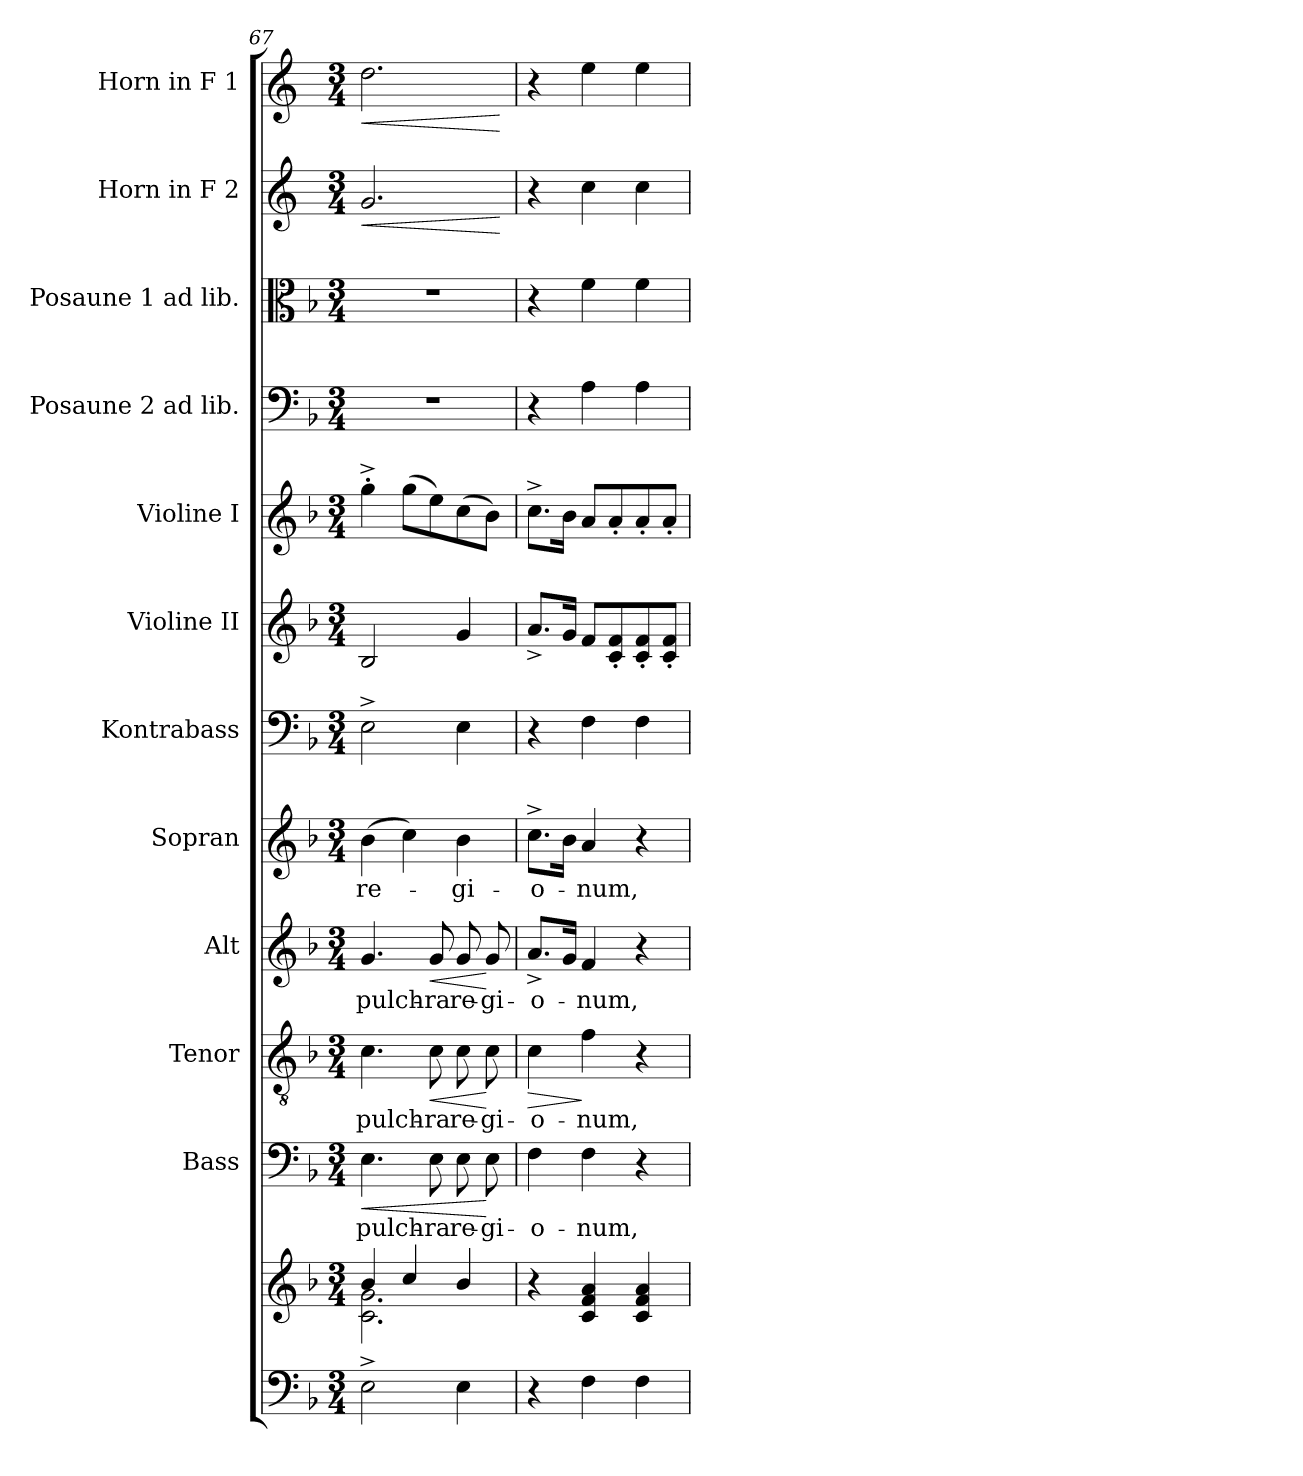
**kern	**kern	**dynam	**kern	**text	**dynam	**kern	**text	**dynam	**kern	**text	**dynam	**kern	**text	**kern	**dynam	**kern	**dynam	**kern	**dynam	**kern	**kern	**kern	**dynam	**kern	**dynam
*part12	*part12	*part12	*part11	*part11	*part11	*part10	*part10	*part10	*part9	*part9	*part9	*part8	*part8	*part7	*part7	*part6	*part6	*part5	*part5	*part4	*part3	*part2	*part2	*part1	*part1
*staff13	*staff12	*staff12/13	*staff11	*staff11	*staff11	*staff10	*staff10	*staff10	*staff9	*staff9	*staff9	*staff8	*staff8	*staff7	*staff7	*staff6	*staff6	*staff5	*staff5	*staff4	*staff3	*staff2	*staff2	*staff1	*staff1
*	*	*	*I"Bass	*	*	*I"Tenor	*	*	*I"Alt	*	*	*I"Sopran	*	*I"Kontrabass	*	*I"Violine II	*	*I"Violine I	*	*I"Posaune 2 ad lib.	*I"Posaune 1 ad lib.	*I"Horn in F 2	*	*I"Horn in F 1	*
*	*	*	*I'B.	*	*	*I'T.	*	*	*I'A.	*	*	*I'S.	*	*I'Kb.	*	*I'Vl. II	*	*I'Vl. I	*	*I'Pos. 2	*I'Pos. 1	*I'Hrn. F 2	*	*I'Hrn. F 1	*
*clefF4	*clefG2	*	*clefF4	*	*	*clefGv2	*	*	*clefG2	*	*	*clefG2	*	*clefF4	*	*clefG2	*	*clefG2	*	*clefF4	*clefC3	*clefG2	*	*clefG2	*
*	*	*	*	*	*	*	*	*	*	*	*	*	*	*ITrd7c12	*	*	*	*	*	*	*	*ITrd4c7	*	*ITrd4c7	*
*k[b-]	*k[b-]	*	*k[b-]	*	*	*k[b-]	*	*	*k[b-]	*	*	*k[b-]	*	*k[b-]	*	*k[b-]	*	*k[b-]	*	*k[b-]	*k[b-]	*k[b-]	*	*k[b-]	*
*F:	*F:	*	*F:	*	*	*F:	*	*	*F:	*	*	*F:	*	*F:	*	*F:	*	*F:	*	*F:	*F:	*F:	*	*F:	*
*M3/4	*M3/4	*	*M3/4	*	*	*M3/4	*	*	*M3/4	*	*	*M3/4	*	*M3/4	*	*M3/4	*	*M3/4	*	*M3/4	*M3/4	*M3/4	*	*M3/4	*
=67	=67	=67	=67	=67	=67	=67	=67	=67	=67	=67	=67	=67	=67	=67	=67	=67	=67	=67	=67	=67	=67	=67	=67	=67	=67
*	*^	*	*	*	*	*	*	*	*	*	*	*	*	*	*	*	*	*	*	*	*	*	*	*	*
!	!	!	!	!	!LO:LY:b	!LO:HP:b	!	!LO:LY:b	!	!	!LO:LY:b	!	!	!LO:LY:b	!	!	!	!	!	!	!	!	!	!LO:HP:b	!	!LO:HP:b
2E^>\	4b-/	2.c\ 2.g\	.	4.E\	-pulch-	<	4.c\	-pulch-	.	4.g/	-pulch-	.	(>4b-\	re-	2EE^>\	.	2B-/	.	4gg^>'>\	.	2.r	2.r	2.c/	<	2.g\	<
.	4cc/	.	.	.	.	.	.	.	.	.	.	.	4cc\)	.	.	.	.	.	(>8gg\L	.	.	.	.	.	.	.
!	!	!	!	!	!LO:LY:b	!	!	!LO:LY:b	!LO:HP:b	!	!LO:LY:b	!LO:HP:b	!	!	!	!	!	!	!	!	!	!	!	!	!	!
.	.	.	.	8E\	-ra	.	8c\	-ra	<	8g/	-ra	<	.	.	.	.	.	.	8ee\)	.	.	.	.	.	.	.
!	!	!	!	!	!LO:LY:b	!	!	!LO:LY:b	!	!	!LO:LY:b	!	!	!LO:LY:b	!	!	!	!	!	!	!	!	!	!	!	!
4E\	4b-/	.	.	8E\	re-	.	8c\	re-	.	8g/	re-	.	4b-\	-gi-	4EE\	.	4g/	.	(>8cc\	.	.	.	.	.	.	.
!	!	!	!	!	!LO:LY:b	!	!	!LO:LY:b	!	!	!LO:LY:b	!	!	!	!	!	!	!	!	!	!	!	!	!	!	!
.	.	.	.	8E\	-gi-	[	8c\	-gi-	[	8g/	-gi-	[	.	.	.	.	.	.	8b-\J)	.	.	.	.	.	.	.
*	*v	*v	*	*	*	*	*	*	*	*	*	*	*	*	*	*	*	*	*	*	*	*	*	*	*	*
.	.	.	.	.	.	.	.	.	.	.	.	.	.	.	.	.	.	.	.	.	.	.	[	.	[
=68	=68	=68	=68	=68	=68	=68	=68	=68	=68	=68	=68	=68	=68	=68	=68	=68	=68	=68	=68	=68	=68	=68	=68	=68	=68
!	!	!	!	!LO:LY:b	!	!	!LO:LY:b	!LO:HP:b	!	!LO:LY:b	!	!	!LO:LY:b	!	!	!	!	!	!	!	!	!	!	!	!
4r	4r	.	4F\	-o-	.	4c\	-o-	>	8.a^>/L	-o-	.	8.cc^>\L	-o-	4r	.	8.a^</L	.	8.cc^>\L	.	4r	4r	4r	.	4r	.
.	.	.	.	.	.	.	.	.	16g/Jk	.	.	16b-\Jk	.	.	.	16g/Jk	.	16b-\Jk	.	.	.	.	.	.	.
!	!	!LO:DY:a=2	!	!LO:LY:b	!	!	!LO:LY:b	!	!	!LO:LY:b	!	!	!LO:LY:b	!	!LO:DY:b	!	!	!	!	!	!	!	!LO:DY:b	!	!LO:DY:b
4F\	4c/ 4f/ 4a/	pf	4F\	-num,	.	4f\	-num,	]	4f/	-num,	.	4a/	-num,	4FF\	pf	8f/L	.	8a/L	.	4A\	4f\	4f\	pf	4a\	pf
!	!	!	!	!	!	!	!	!	!	!	!	!	!	!	!	!	!LO:DY:b	!	!LO:DY:b	!	!	!	!	!	!
.	.	.	.	.	.	.	.	.	.	.	.	.	.	.	.	8c/'< 8f/'<	pf	8a'</	pf	.	.	.	.	.	.
4F\	4c/ 4f/ 4a/	.	4r	.	.	4r	.	.	4r	.	.	4r	.	4FF\	.	8c/'< 8f/'<	.	8a'</	.	4A\	4f\	4f\	.	4a\	.
.	.	.	.	.	.	.	.	.	.	.	.	.	.	.	.	8c/'< 8f/'<J	.	8a'</J	.	.	.	.	.	.	.
=	=	=	=	=	=	=	=	=	=	=	=	=	=	=	=	=	=	=	=	=	=	=	=	=	=
*-	*-	*-	*-	*-	*-	*-	*-	*-	*-	*-	*-	*-	*-	*-	*-	*-	*-	*-	*-	*-	*-	*-	*-	*-	*-
